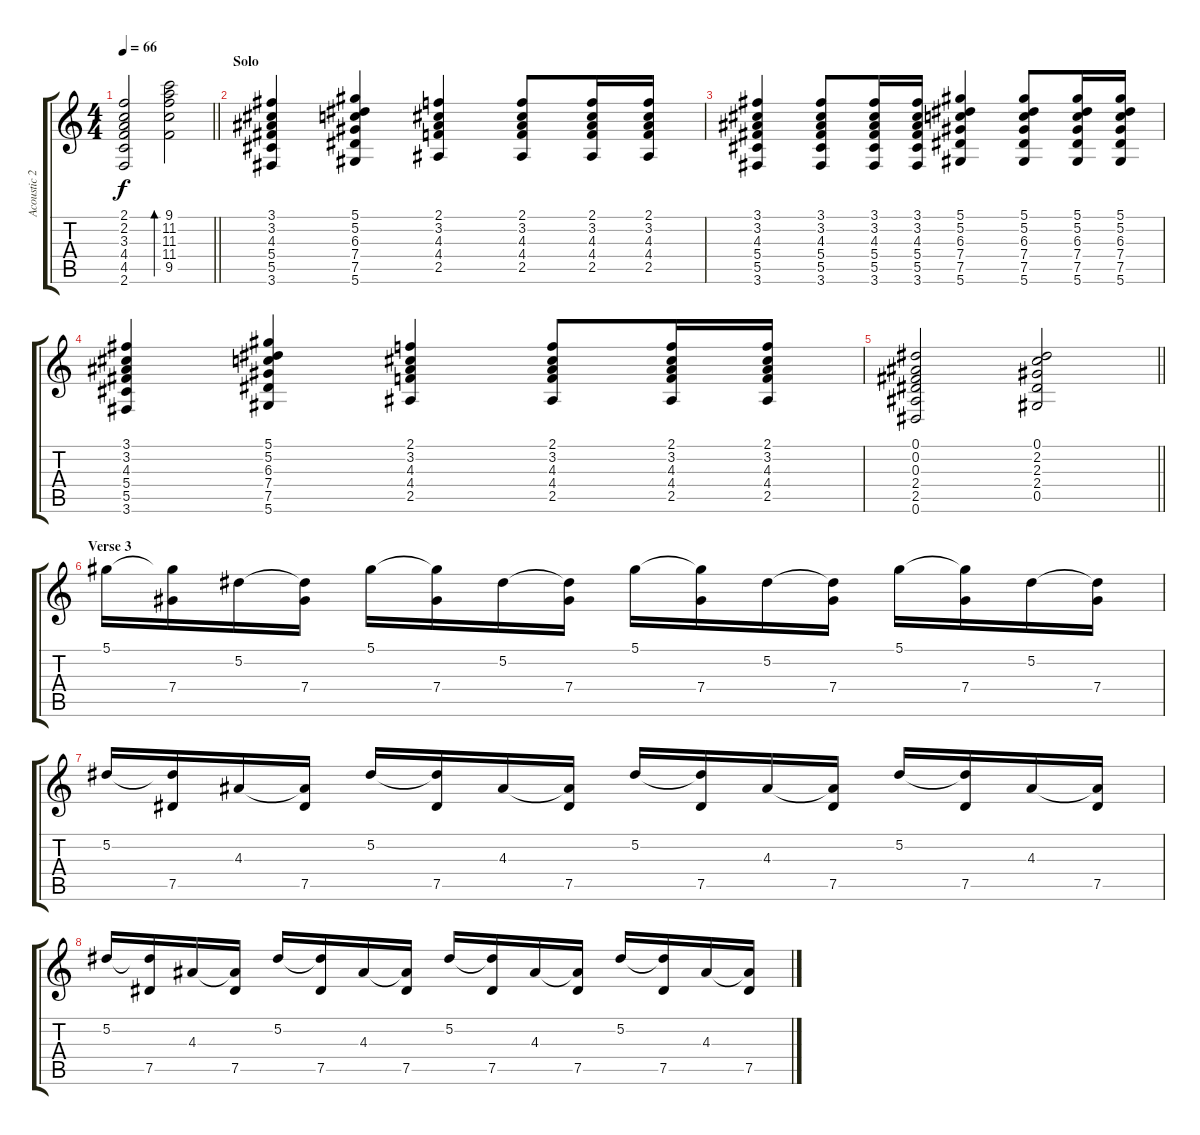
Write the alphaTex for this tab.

\track ("Acoustic 2" "Acoustic 2") {instrument acousticguitarsteel}
\staff {score tabs}
\tuning (Eb4 Bb3 Gb3 Db3 Ab2 Eb2) {hide}
\ts (4 4)
\tempo 66
\clef g2
\barLineRight lightlight
\ks c
(2.1 2.2 3.3 4.4 4.5 2.6).2{dy f} (9.1 11.2 11.3 11.4 9.5).2{bd 240} |
\section ("" "Solo")
(3.1 3.2 4.3 5.4 5.5 3.6).4 (5.1 5.2 6.3 7.4 7.5 5.6).4 (2.1 3.2 4.3 4.4 2.5).4 (2.1 3.2 4.3 4.4 2.5).8 (2.1 3.2 4.3 4.4 2.5).16 (2.1 3.2 4.3 4.4 2.5).16 |
(3.1 3.2 4.3 5.4 5.5 3.6).4 (3.1 3.2 4.3 5.4 5.5 3.6).8 (3.1 3.2 4.3 5.4 5.5 3.6).16 (3.1 3.2 4.3 5.4 5.5 3.6).16 (5.1 5.2 6.3 7.4 7.5 5.6).4 (5.1 5.2 6.3 7.4 7.5 5.6).8 (5.1 5.2 6.3 7.4 7.5 5.6).16 (5.1 5.2 6.3 7.4 7.5 5.6).16 |
(3.1 3.2 4.3 5.4 5.5 3.6).4 (5.1 5.2 6.3 7.4 7.5 5.6).4 (2.1 3.2 4.3 4.4 2.5).4 (2.1 3.2 4.3 4.4 2.5).8 (2.1 3.2 4.3 4.4 2.5).16 (2.1 3.2 4.3 4.4 2.5).16 |
\barLineRight lightlight
(0.1 0.2 0.3 2.4 2.5 0.6).2 (0.1 2.2 2.3 2.4 0.5).2 |
\section ("" "Verse 3")
5.1.16{volume 13} (5.1{t} 7.4).16 5.2.16 (5.2{t} 7.4).16 5.1.16 (5.1{t} 7.4).16 5.2.16 (5.2{t} 7.4).16 5.1.16 (5.1{t} 7.4).16 5.2.16 (5.2{t} 7.4).16 5.1.16 (5.1{t} 7.4).16 5.2.16 (5.2{t} 7.4).16 |
5.2.16 (5.2{t} 7.5).16 4.3.16 (4.3{t} 7.5).16 5.2.16 (5.2{t} 7.5).16 4.3.16 (4.3{t} 7.5).16 5.2.16 (5.2{t} 7.5).16 4.3.16 (4.3{t} 7.5).16 5.2.16 (5.2{t} 7.5).16 4.3.16 (4.3{t} 7.5).16 |
5.2.16 (5.2{t} 7.5).16 4.3.16 (4.3{t} 7.5).16 5.2.16 (5.2{t} 7.5).16 4.3.16 (4.3{t} 7.5).16 5.2.16 (5.2{t} 7.5).16 4.3.16 (4.3{t} 7.5).16 5.2.16 (5.2{t} 7.5).16 4.3.16 (4.3{t} 7.5).16
